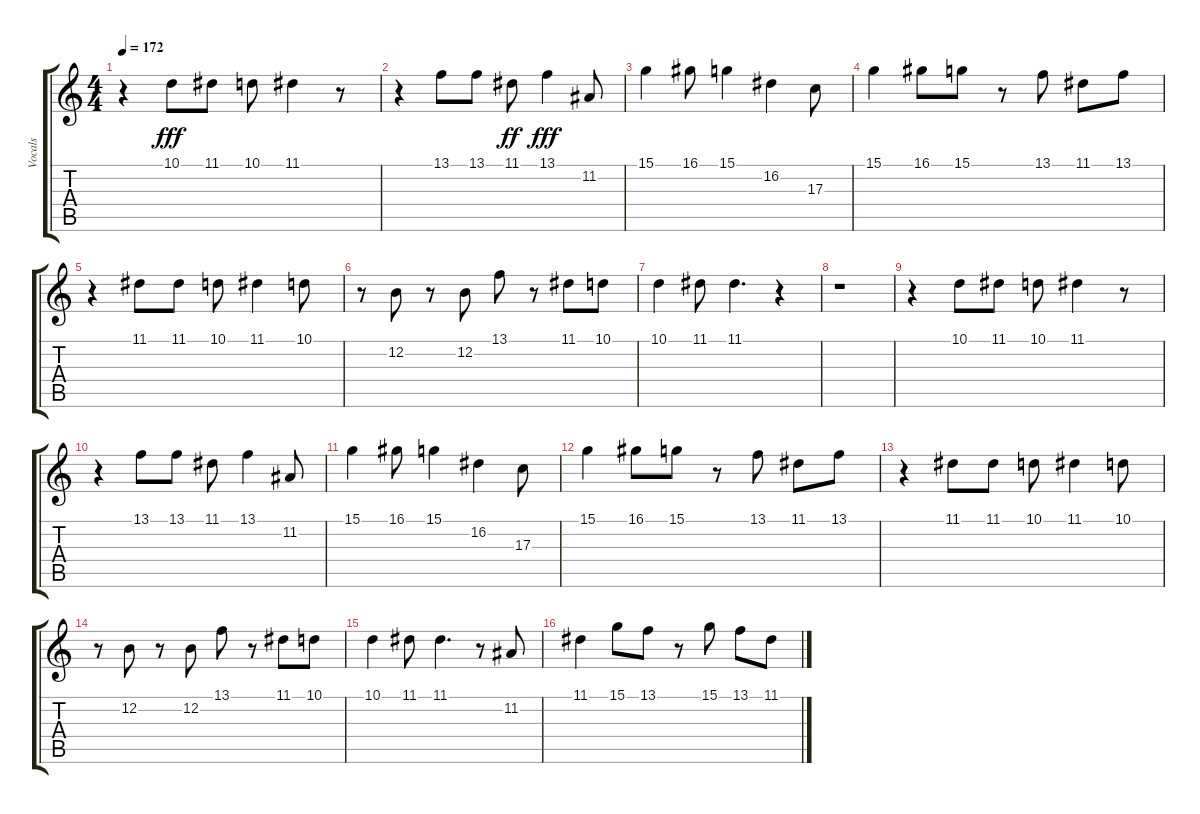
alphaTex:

\track ("Vocals" "Vocals") {instrument lead1square}
\staff {score tabs}
\tuning (E4 B3 G3 D3 A2 E2) {hide}
\ts (4 4)
\tempo 172
\clef g2
\ks c
r.4{dy fff} 10.1.8 11.1.8 10.1.8 11.1.4 r.8 |
r.4 13.1.8 13.1.8 11.1.8{dy ff} 13.1.4{dy fff} 11.2.8 |
15.1.4 16.1.8 15.1.4 16.2.4 17.3.8 |
15.1.4 16.1.8 15.1.8 r.8 13.1.8 11.1.8 13.1.8 |
r.4 11.1.8 11.1.8 10.1.8 11.1.4 10.1.8 |
r.8 12.2.8 r.8 12.2.8 13.1.8 r.8 11.1.8 10.1.8 |
10.1.4 11.1.8 11.1.4{d} r.4 |
r.1 |
r.4 10.1.8 11.1.8 10.1.8 11.1.4 r.8 |
r.4 13.1.8 13.1.8 11.1.8 13.1.4 11.2.8 |
15.1.4 16.1.8 15.1.4 16.2.4 17.3.8 |
15.1.4 16.1.8 15.1.8 r.8 13.1.8 11.1.8 13.1.8 |
r.4 11.1.8 11.1.8 10.1.8 11.1.4 10.1.8 |
r.8 12.2.8 r.8 12.2.8 13.1.8 r.8 11.1.8 10.1.8 |
10.1.4 11.1.8 11.1.4{d} r.8 11.2.8 |
11.1.4 15.1.8 13.1.8 r.8 15.1.8 13.1.8 11.1.8
